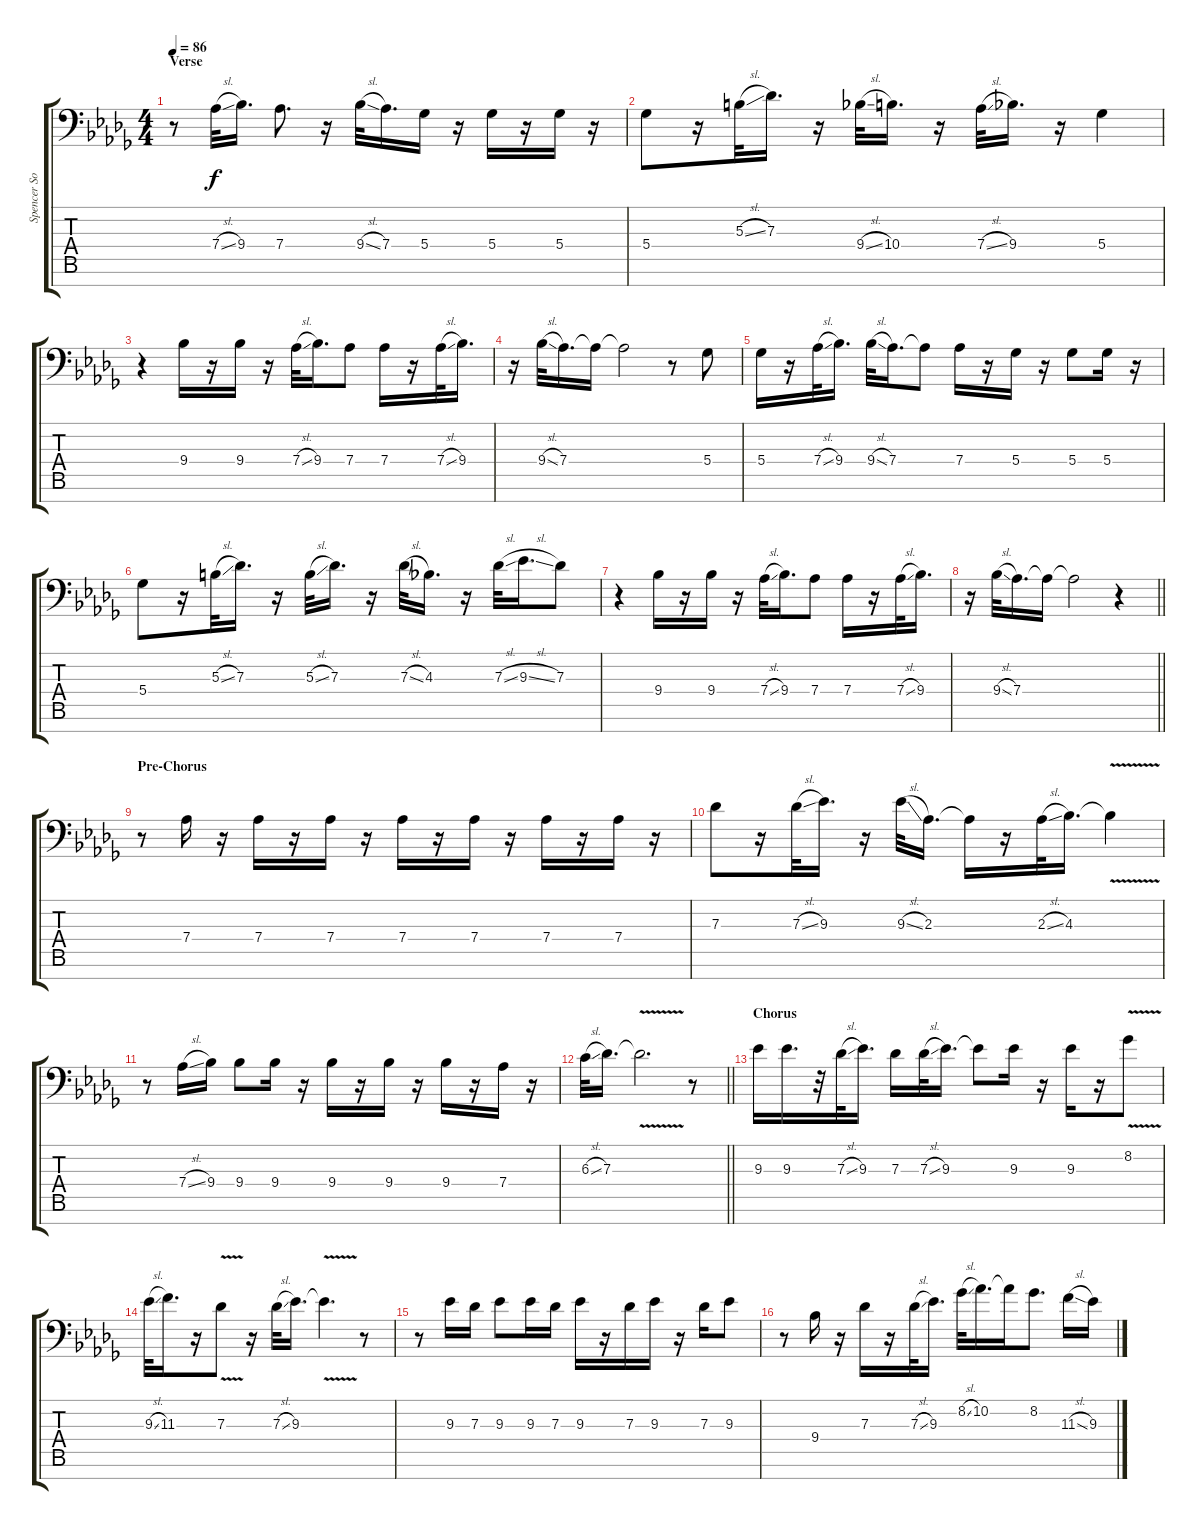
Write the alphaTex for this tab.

\track ("Spencer Sotelo - Vocals" "Spencer So") {instrument flute}
\staff {score tabs}
\tuning (Eb4 Bb3 Gb3 Db3 Ab2 Eb2 Ab1) {hide}
\ts (4 4)
\section ("" "Verse")
\tempo 86
\clef f4
\ks bbminor
r.8{dy f volume 14} 7.4{sl}.32 9.4.16{d} 7.4.8{d} r.16 9.4{sl}.32 7.4.16{d} 5.4.16 r.16 5.4.16 r.16 5.4.16 r.16 |
5.4.8 r.16 5.3{sl}.32 7.3.16{d} r.16 9.4{sl}.32 10.4.16{d} r.16 7.4{sl}.32 9.4.16{d} r.16 5.4.4 |
r.4 9.4.16 r.16 9.4.16 r.16 7.4{sl}.32 9.4.16{d} 7.4.8 7.4.16 r.16 7.4{sl}.32 9.4.16{d} |
r.16 9.4{sl}.32 7.4.16{d} 7.4{t}.16 7.4{t}.2{volume 8} r.8 5.4.8{volume 14} |
5.4.16 r.16 7.4{sl}.32 9.4.16{d} 9.4{sl}.32 7.4.16{d} 7.4{t}.8 7.4.16 r.16 5.4.16 r.16 5.4.8 5.4.16 r.16 |
5.4.8 r.16 5.3{sl}.32 7.3.16{d} r.16 5.3{sl}.32 7.3.16{d} r.16 7.3{sl}.32 4.3.16{d} r.16 7.3{sl}.32 9.3{sl}.16{d} 7.3.8 |
r.4 9.4.16 r.16 9.4.16 r.16 7.4{sl}.32 9.4.16{d} 7.4.8 7.4.16 r.16 7.4{sl}.32 9.4.16{d} |
\barLineRight lightlight
r.16 9.4{sl}.32 7.4.16{d} 7.4{t}.16 7.4{t}.2{volume 8} r.4 |
\section ("" "Pre-Chorus")
r.8{volume 14} 7.4.16 r.16 7.4.16 r.16 7.4.16 r.16 7.4.16 r.16 7.4.16 r.16 7.4.16 r.16 7.4.16 r.16 |
7.3.8 r.16 7.3{sl}.32 9.3.16{d} r.16 9.3{sl}.32 2.3.16{d} 2.3{t}.16 r.16 2.3{sl}.32 4.3.16{d} 4.3{v t}.4 |
r.8 7.4{sl}.16 9.4.16 9.4.8 9.4.16 r.16 9.4.16 r.16 9.4.16 r.16 9.4.16 r.16 7.4.16 r.16 |
\barLineRight lightlight
6.3{sl}.32 7.3.16{d} 7.3{v t}.2{d volume 12} r.8 |
\section ("" "Chorus")
9.3.16{volume 16} 9.3.16{d} r.32 7.3{sl}.32 9.3.16{d} 7.3.16 7.3{sl}.32 9.3.16{d} 9.3{t}.8 9.3.16 r.16 9.3.16 r.16 8.2{v}.8 |
9.3{sl}.32 11.3.16{d} r.16 7.3{v}.8 r.16 7.3{sl}.32 9.3.16{d} 9.3{v t}.4{d} r.8 |
r.8 9.3.16 7.3.16 9.3.8 9.3.16 7.3.16 9.3.16 r.16 7.3.16 9.3.16 r.16 7.3.16 9.3.8 |
r.8 9.4.16 r.16 7.3.16 r.16 7.3{sl}.32 9.3.16{d} 8.2{sl}.32 10.2.16{d} 10.2{t}.16 8.2.8{d} 11.3{sl}.16 9.3.16
